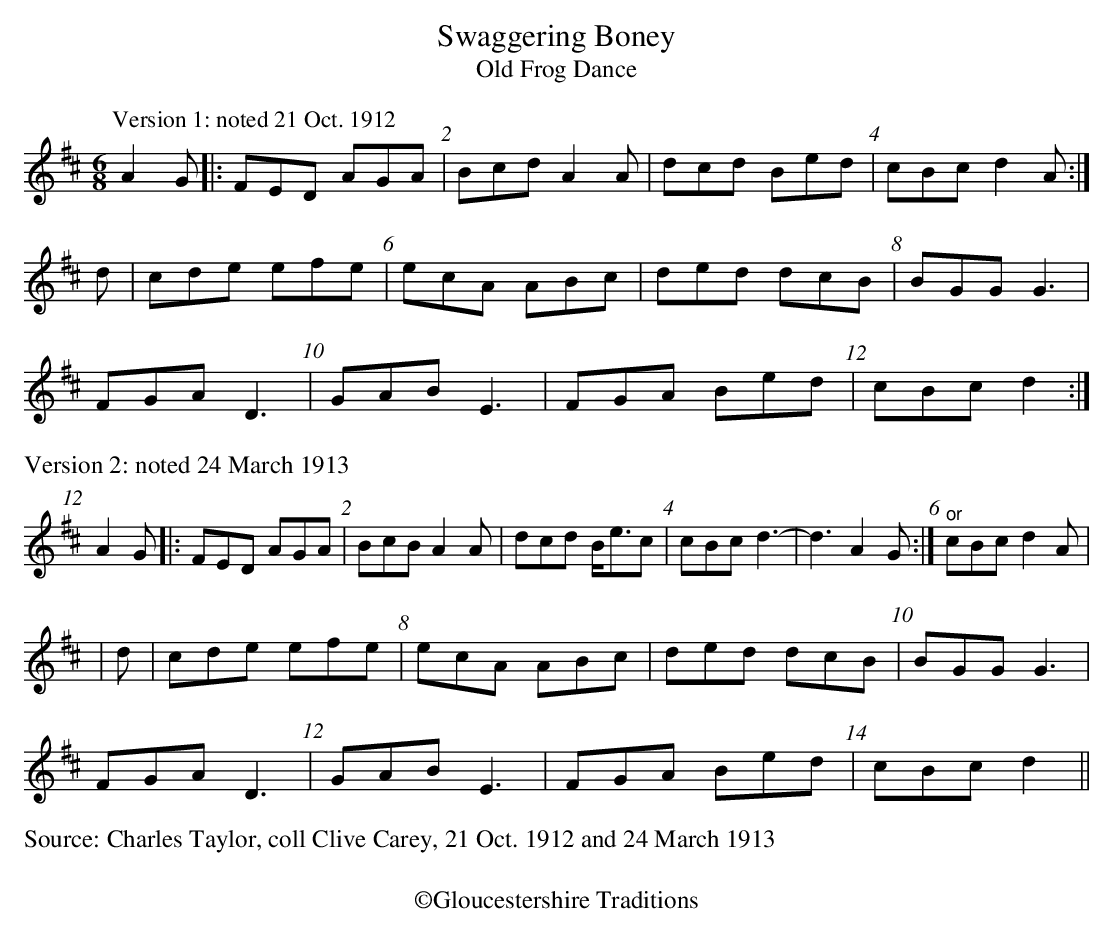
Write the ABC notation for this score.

X:1
T:Swaggering Boney
T:Old Frog Dance
M:6/8
L:1/8
K:Dma
P:Version 1: noted 21 Oct. 1912
A2G|: FED AGA| Bcd A2A| dcd Bed| cBcd2 A:|
 d| cde efe| ecA ABc| ded dcB| BGG G3|
FGA hD3| GAB hE3| FGA Bed| cBc d2:|
%%text Version 2: noted 24 March 1913
A2G|: FED AGA| BcB A2A| dcd B<ec| cBcd3-|d3A2G:|"^or"cBc d2A |
 | d| cde efe| ecA ABc| ded dcB| BGG G3|
FGA hD3| GAB hE3| FGA Bed| cBc d2||
